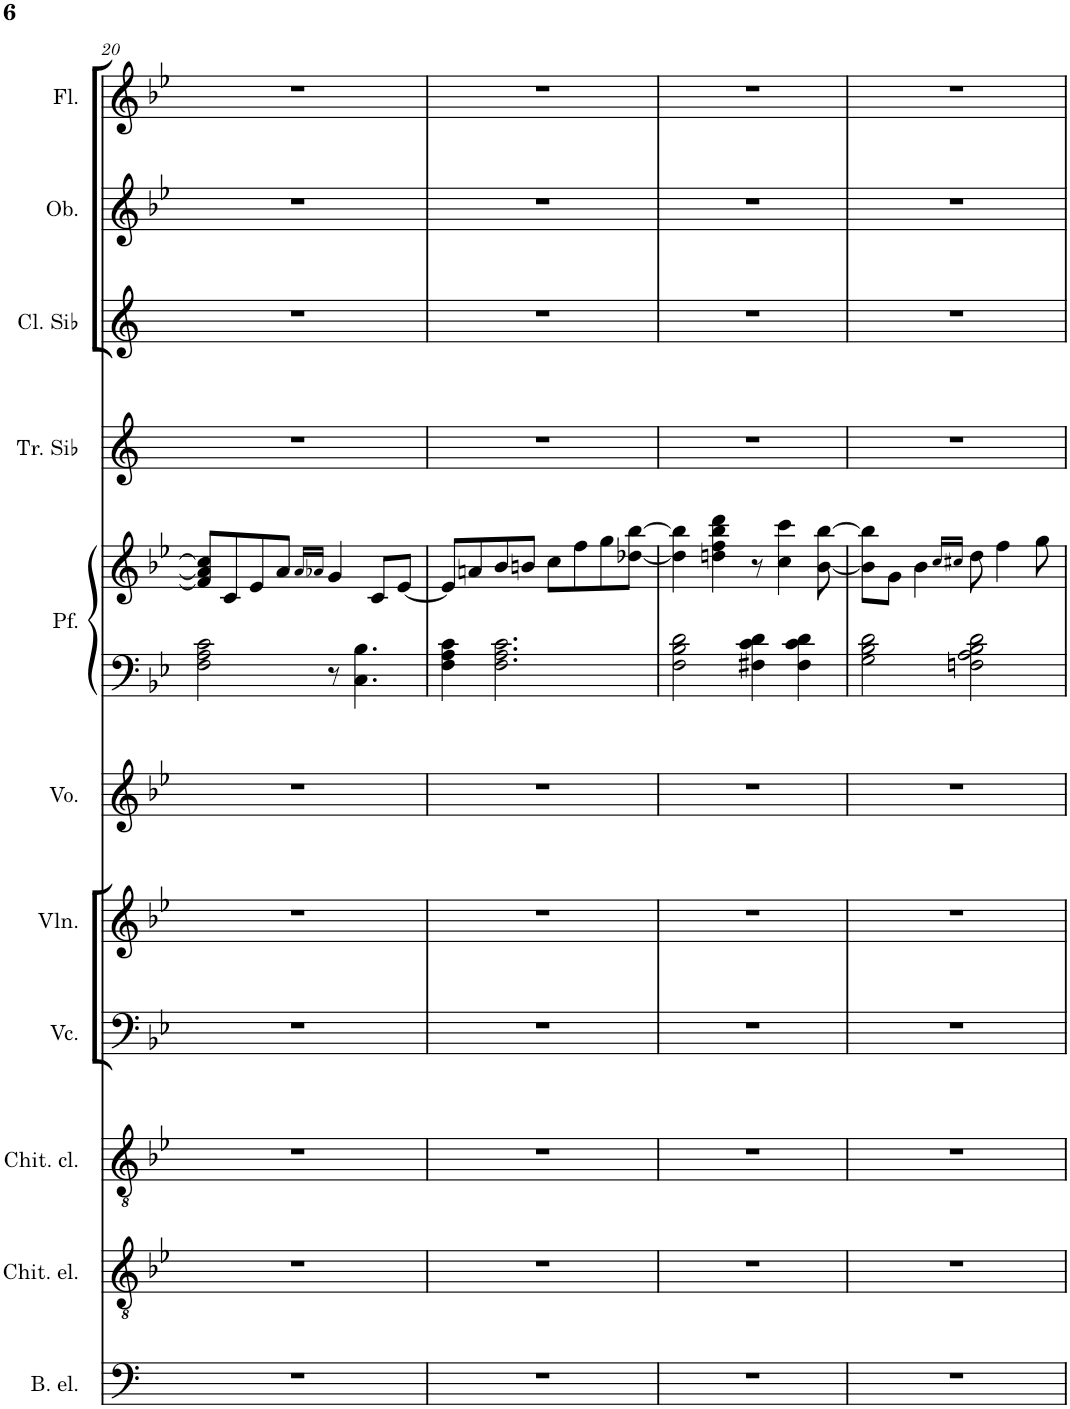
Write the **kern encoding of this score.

**kern	**kern	**kern	**kern	**kern	**kern	**kern	**kern	**kern	**kern	**kern	**kern
*part11	*part10	*part9	*part8	*part7	*part6	*part5	*part5	*part4	*part3	*part2	*part1
*staff12	*staff11	*staff10	*staff9	*staff8	*staff7	*staff6	*staff5	*staff4	*staff3	*staff2	*staff1
*I"Basso elettrico 6-corde	*I"Chitarra elettrica	*I"Chitarra classica	*I"Violoncello	*I"Violino	*I"Voce	*I"Piano	*	*I"Tromba in Sib	*I"Clarinetto in Sib	*I"Oboe	*I"Flauto
*I'B. el.	*I'Chit. el.	*I'Chit. cl.	*I'Vc.	*I'Vln.	*I'Vo.	*	*	*I'Tr. Sib	*I'Cl. Sib	*I'Ob.	*I'Fl.
!!LO:PB:g=z
*clefF4	*clefGv2	*clefGv2	*clefF4	*clefG2	*clefG2	*clefF4	*clefG2	*clefG2	*clefG2	*clefG2	*clefG2
*Trd7c12	*	*	*	*	*	*	*	*Trd1c2	*Trd1c2	*	*
*k[]	*k[b-e-]	*k[b-e-]	*k[b-e-]	*k[b-e-]	*k[b-e-]	*k[b-e-]	*k[b-e-]	*k[]	*k[]	*k[b-e-]	*k[b-e-]
*M4/4	*M4/4	*M4/4	*M4/4	*M4/4	*M4/4	*M4/4	*M4/4	*M4/4	*M4/4	*M4/4	*M4/4
=20	=20	=20	=20	=20	=20	=20	=20	=20	=20	=20	=20
1r	1r	1r	1r	1r	1r	2F\ 2A\ 2c\	8f/] 8a/] 8cc/]L	1r	1r	1r	1r
.	.	.	.	.	.	.	8c/	.	.	.	.
.	.	.	.	.	.	.	8e-/	.	.	.	.
.	.	.	.	.	.	.	8a/J	.	.	.	.
.	.	.	.	.	.	.	16qa/LL	.	.	.	.
.	.	.	.	.	.	.	16qa-X/JJ	.	.	.	.
.	.	.	.	.	.	8r	4g/	.	.	.	.
.	.	.	.	.	.	4.C\ 4.B-\	.	.	.	.	.
.	.	.	.	.	.	.	8c/L	.	.	.	.
.	.	.	.	.	.	.	[8e-/J	.	.	.	.
=21	=21	=21	=21	=21	=21	=21	=21	=21	=21	=21	=21
1r	1r	1r	1r	1r	1r	4F\ 4A\ 4c\	8e-/L]	1r	1r	1r	1r
.	.	.	.	.	.	.	8an/	.	.	.	.
.	.	.	.	.	.	2.F\ 2.A\ 2.c\	8b-/	.	.	.	.
.	.	.	.	.	.	.	8bn/J	.	.	.	.
.	.	.	.	.	.	.	8cc\L	.	.	.	.
.	.	.	.	.	.	.	8ff\	.	.	.	.
.	.	.	.	.	.	.	8gg\	.	.	.	.
.	.	.	.	.	.	.	[8dd-X\ [8bb-\J	.	.	.	.
=22	=22	=22	=22	=22	=22	=22	=22	=22	=22	=22	=22
1r	1r	1r	1r	1r	1r	2F\ 2B-\ 2d\	4dd-\] 4bb-\]	1r	1r	1r	1r
.	.	.	.	.	.	.	4ddn\ 4ff\ 4bb-\ 4ddd\	.	.	.	.
.	.	.	.	.	.	4F#X\ 4c\ 4d\	8r	.	.	.	.
.	.	.	.	.	.	.	4cc\ 4ccc\	.	.	.	.
.	.	.	.	.	.	4F#\ 4c\ 4d\	.	.	.	.	.
.	.	.	.	.	.	.	[8b-\ [8bb-\	.	.	.	.
=23	=23	=23	=23	=23	=23	=23	=23	=23	=23	=23	=23
1r	1r	1r	1r	1r	1r	2G\ 2B-\ 2d\	8b-\] 8bb-\]L	1r	1r	1r	1r
.	.	.	.	.	.	.	8g\J	.	.	.	.
.	.	.	.	.	.	.	4b-\	.	.	.	.
.	.	.	.	.	.	.	16qcc/LL	.	.	.	.
.	.	.	.	.	.	.	16qcc#X/JJ	.	.	.	.
.	.	.	.	.	.	2Fn\ 2A\ 2B-\ 2d\	8dd\	.	.	.	.
.	.	.	.	.	.	.	4ff\	.	.	.	.
.	.	.	.	.	.	.	8gg\	.	.	.	.
=	=	=	=	=	=	=	=	=	=	=	=
*-	*-	*-	*-	*-	*-	*-	*-	*-	*-	*-	*-
